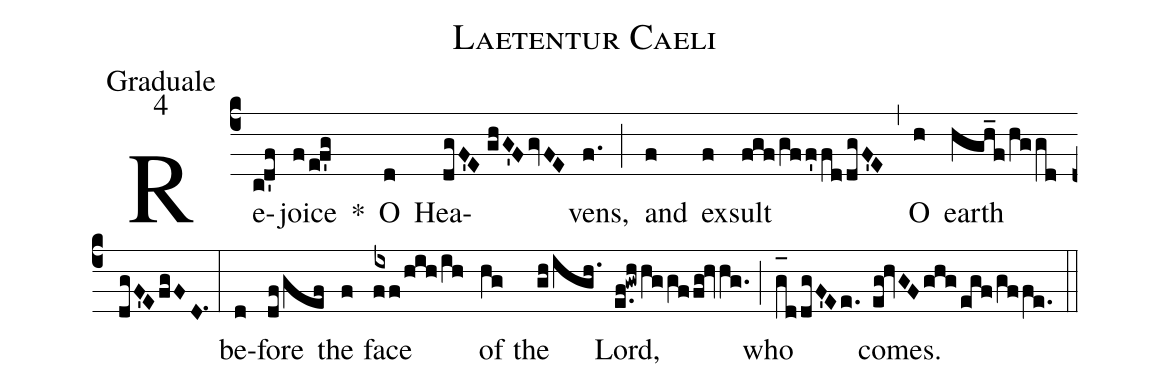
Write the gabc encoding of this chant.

name:Laetentur Caeli;
office-part:Graduale;
mode:4;
%%
(c4) Re(cd'f)joice(f/ef'g) *() O(d) Hea(dgF'E//ghG'FgvFE)vens,(f.) (;) and(f) ex(f)sult(fgf/gff'fd/dgF'E) (,) O(h) earth(hgh_fhggddgF'EfgFD.1) (:) be(d)fore(df/gef) the(f) face(f/[1]{/[-3]ix}f/hih/ih) of(hg) the(gh/igh.) Lord,(e.f!gwhhg/gf/fg!hvhg.) (;) who(g_[oh:h]d/dgF'E/e.) comes.(eg!hvGFghgegf/gffe.) (::)
